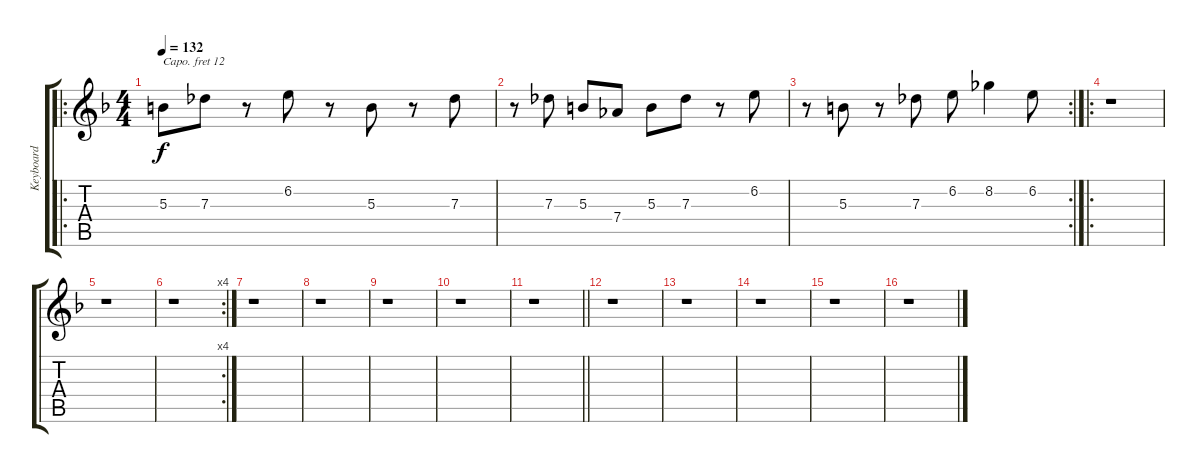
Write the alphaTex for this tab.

\track ("Keyboard" "Keyboard") {instrument stringensemble1}
\staff {score tabs}
\capo 12
\tuning (Eb4 Bb3 Gb3 Db3 Ab2 Db2) {hide}
\ro
\ts (4 4)
\tempo 132
\clef g2
\ks f
5.3.8{dy f} 7.3.8 r.8 6.2.8 r.8 5.3.8 r.8 7.3.8 |
r.8 7.3.8 5.3.8 7.4.8 5.3.8 7.3.8 r.8 6.2.8 |
\rc 2
r.8 5.3.8 r.8 7.3.8 6.2.8 8.2.4 6.2.8 |
\ro
r.1 |
r.1 |
\rc 4
r.1 |
r.1 |
r.1 |
r.1 |
r.1 |
\barLineRight lightlight
r.1 |
r.1 |
r.1 |
r.1 |
r.1 |
r.1
